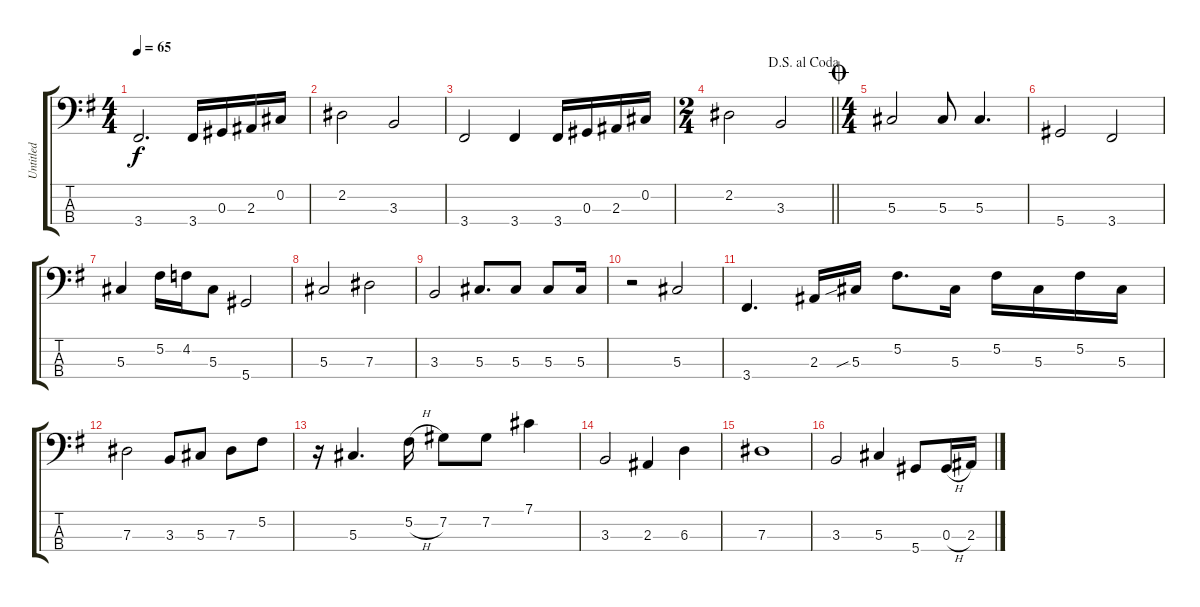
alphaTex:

\track ("Untitled" "Untitled") {instrument electricbassfinger}
\staff {score tabs}
\tuning (Gb2 Db2 Ab1 Eb1) {hide}
\ts (4 4)
\tempo 65
\clef f4
\ks g
3.4.2{d dy f} 3.4.16 0.3.16 2.3.16 0.2.16 |
2.2.2 3.3.2 |
3.4.2 3.4.4 3.4.16 0.3.16 2.3.16 0.2.16 |
\ts (2 4)
\jump dalsegnoalcoda
\barLineRight lightlight
2.2.2 3.3.2 |
\ts (4 4)
\jump coda
5.3.2 5.3.8 5.3.4{d} |
5.4.2 3.4.2 |
5.3.4 5.2.16 4.2.16 5.3.8 5.4.2 |
5.3.2 7.3.2 |
3.3.2 5.3.8{d} 5.3.8 5.3.8 5.3.16 |
r.2 5.3.2 |
3.4.4{d} 2.3.16 5.3{sib}.16 5.2.8{d} 5.3.16 5.2.16 5.3.16 5.2.16 5.3.16 |
7.3.2 3.3.8 5.3.8 7.3.8 5.2.8 |
r.16 5.3.4{d} 5.2{h}.16 7.2.8 7.2.8 7.1.4 |
3.3.2 2.3.4 6.3.4 |
7.3.1 |
3.3.2 5.3.4 5.4.8 0.3{h}.16 2.3.16
